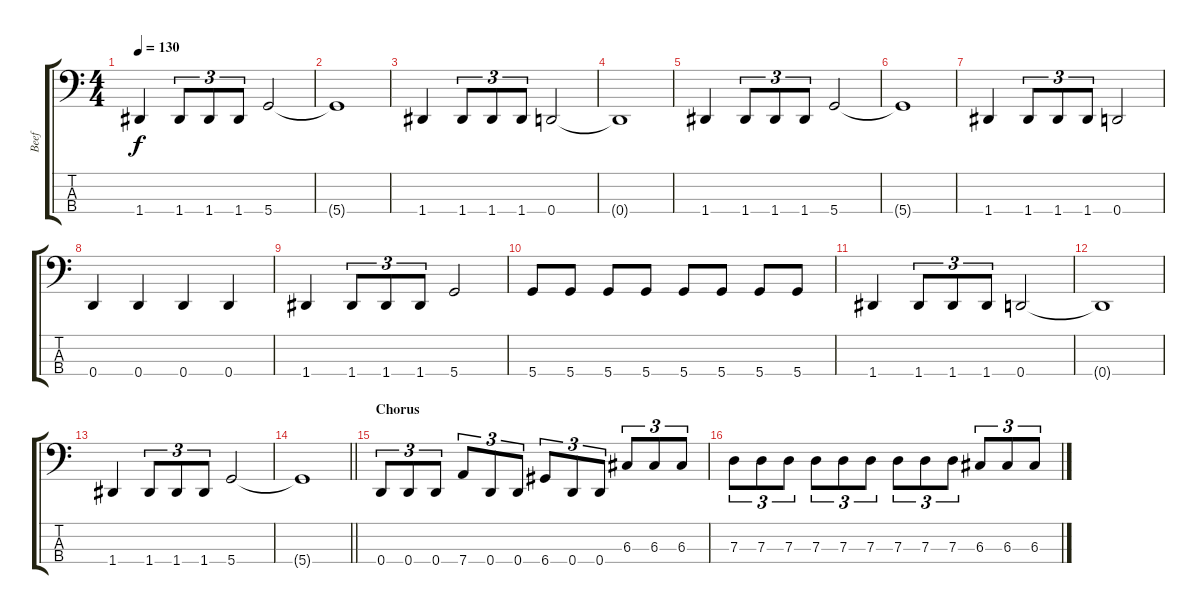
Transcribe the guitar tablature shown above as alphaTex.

\track ("Beef " "Beef ") {instrument electricbasspick}
\staff {score tabs}
\tuning (F2 C2 G1 D1) {hide}
\ts (4 4)
\tempo 130
\clef f4
\ks c
1.4.4{dy f} 1.4.8{tu (3 2)} 1.4.8{tu (3 2)} 1.4.8{tu (3 2)} 5.4.2 |
5.4{t}.1 |
1.4.4 1.4.8{tu (3 2)} 1.4.8{tu (3 2)} 1.4.8{tu (3 2)} 0.4.2 |
0.4{t}.1 |
1.4.4 1.4.8{tu (3 2)} 1.4.8{tu (3 2)} 1.4.8{tu (3 2)} 5.4.2 |
5.4{t}.1 |
1.4.4 1.4.8{tu (3 2)} 1.4.8{tu (3 2)} 1.4.8{tu (3 2)} 0.4.2 |
0.4.4 0.4.4 0.4.4 0.4.4 |
1.4.4 1.4.8{tu (3 2)} 1.4.8{tu (3 2)} 1.4.8{tu (3 2)} 5.4.2 |
5.4.8 5.4.8 5.4.8 5.4.8 5.4.8 5.4.8 5.4.8 5.4.8 |
1.4.4 1.4.8{tu (3 2)} 1.4.8{tu (3 2)} 1.4.8{tu (3 2)} 0.4.2 |
0.4{t}.1 |
1.4.4 1.4.8{tu (3 2)} 1.4.8{tu (3 2)} 1.4.8{tu (3 2)} 5.4.2 |
\barLineRight lightlight
5.4{t}.1 |
\section ("" "Chorus")
0.4.8{tu (3 2)} 0.4.8{tu (3 2)} 0.4.8{tu (3 2)} 7.4.8{tu (3 2)} 0.4.8{tu (3 2)} 0.4.8{tu (3 2)} 6.4.8{tu (3 2)} 0.4.8{tu (3 2)} 0.4.8{tu (3 2)} 6.3.8{tu (3 2)} 6.3.8{tu (3 2)} 6.3.8{tu (3 2)} |
7.3.8{tu (3 2)} 7.3.8{tu (3 2)} 7.3.8{tu (3 2)} 7.3.8{tu (3 2)} 7.3.8{tu (3 2)} 7.3.8{tu (3 2)} 7.3.8{tu (3 2)} 7.3.8{tu (3 2)} 7.3.8{tu (3 2)} 6.3.8{tu (3 2)} 6.3.8{tu (3 2)} 6.3.8{tu (3 2)}
